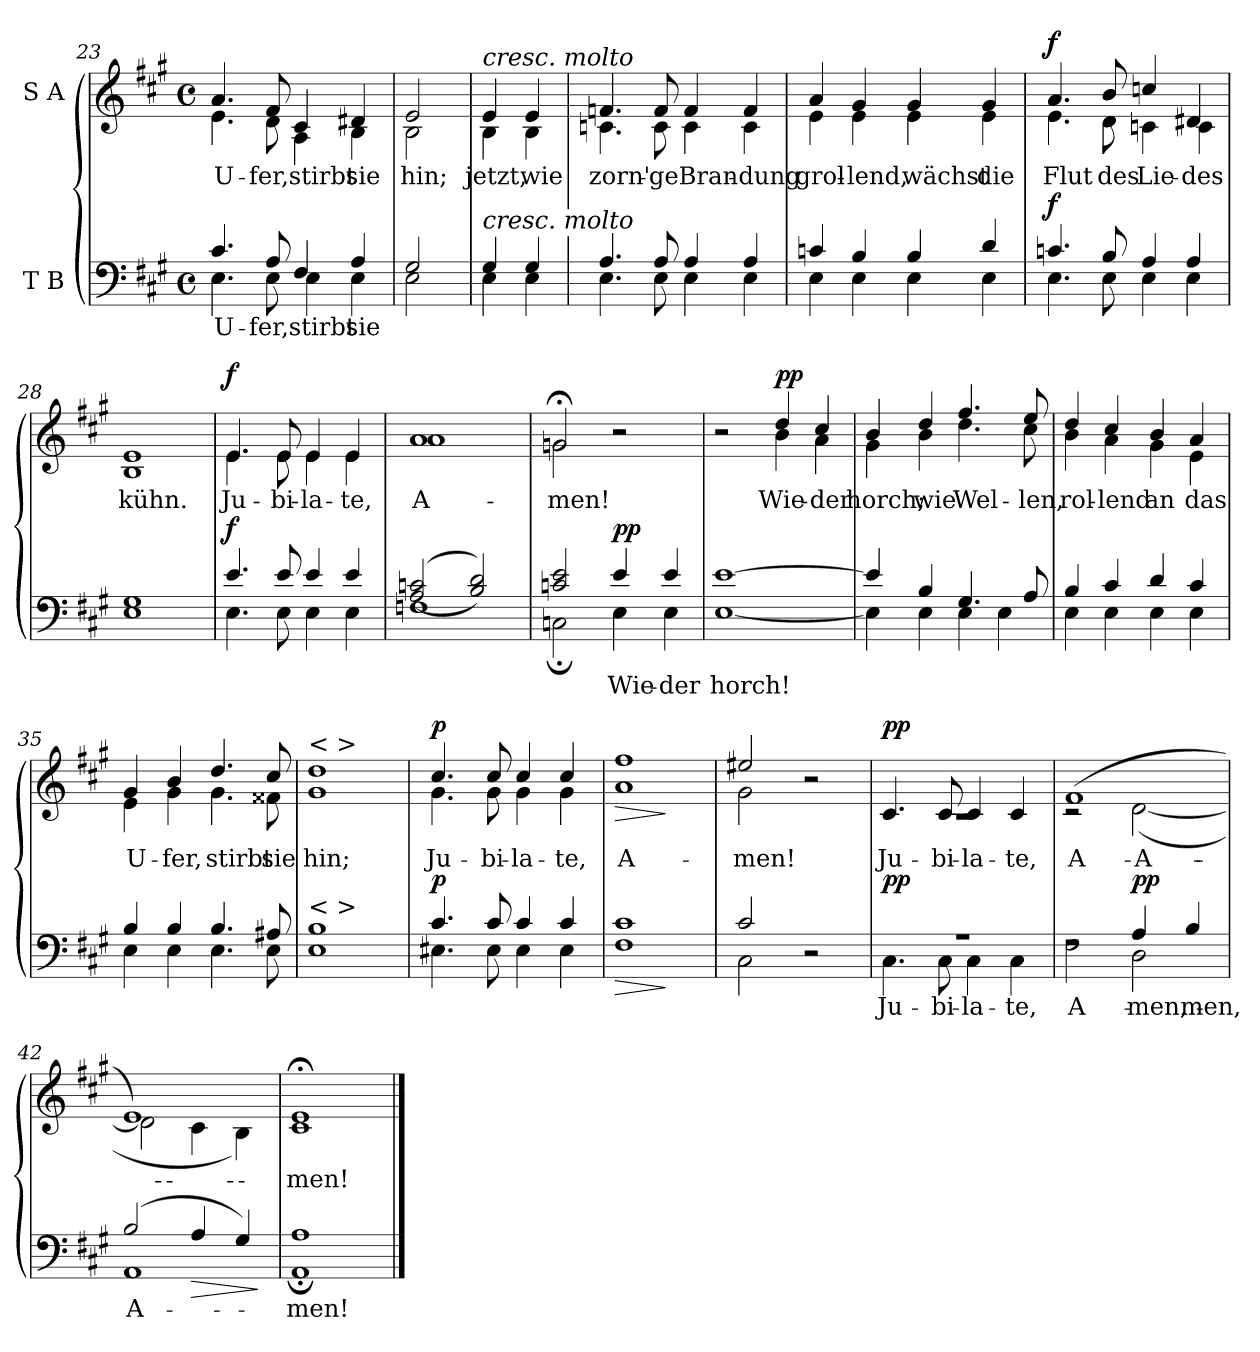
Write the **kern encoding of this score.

**kern	**text	**dynam	**kern	**text	**dynam
*part2	*part2	*part2	*part1	*part1	*part1
*staff2	*staff2	*staff2	*staff1	*staff1	*staff1
*I"T B	*	*	*I"S A	*	*
*clefF4	*	*	*clefG2	*	*
*k[f#c#g#]	*	*	*k[f#c#g#]	*	*
*M4/4	*	*	*M4/4	*	*
*met(c)	*	*	*met(c)	*	*
=23	=23	=23	=23	=23	=23
!	!LO:LY:b	!	!	!LO:LY:b	!
*^	*	*	*^	*	*
4.c#/	4.E\	U-	.	4.a/	4.e\	U-	.
!	!	!LO:LY:b	!	!	!	!LO:LY:b	!
8A/	8E\	-fer,	.	8f#/	8d\	-fer,	.
!	!	!LO:LY:b	!	!	!	!LO:LY:b	!
4F#/	4E\	stirbt	.	4c#/	4A\	stirbt	.
!	!	!LO:LY:b	!	!	!	!LO:LY:b	!
4A/	4E\	sie	.	4d#X/	4B\	sie	.
=24	=24	=24	=24	=24	=24	=24	=24
!	!	!	!	!	!	!LO:LY:b	!
2G#/	2E\	.	.	2e/	2B\	hin;	.
!!LO:LB:g=z	!!
=24X1	=24X1	=24X1	=24X1	=24X1	=24X1	=24X1	=24X1
!	!	!	!	!LO:TX:a:i:t=cresc. molto	!	!	!
!LO:TX:a:i:t=cresc. molto	!	!	!	!	!	!	!
!	!	!	!	!	!	!LO:LY:b	!
4G#/	4E\	.	.	4e/	4B\	jetzt,	.
!	!	!	!	!	!	!LO:LY:b	!
4G#/	4E\	.	.	4e/	4B\	wie	.
=25	=25	=25	=25	=25	=25	=25	=25
!	!	!	!	!	!	!LO:LY:b	!
4.A/	4.E\	.	.	4.fn/	4.cn\	zorn'-	.
!	!	!	!	!	!	!LO:LY:b	!
8A/	8E\	.	.	8f/	8c\	-ge	.
!	!	!	!	!	!	!LO:LY:b	!
4A/	4E\	.	.	4f/	4c\	Bran-	.
!	!	!	!	!	!	!LO:LY:b	!
4A/	4E\	.	.	4f/	4c\	-dung	.
=26	=26	=26	=26	=26	=26	=26	=26
!	!	!	!	!	!	!LO:LY:b	!
4cn/	4E\	.	.	4a/	4e\	grol-	.
!	!	!	!	!	!	!LO:LY:b	!
4B/	4E\	.	.	4g#/	4e\	-lend,	.
!	!	!	!	!	!	!LO:LY:b	!
4B/	4E\	.	.	4g#/	4e\	wächst	.
!	!	!	!	!	!	!LO:LY:b	!
4d/	4E\	.	.	4g#/	4e\	die	.
=27	=27	=27	=27	=27	=27	=27	=27
!	!	!	!LO:DY:a	!	!	!LO:LY:b	!LO:DY:a
4.cn/	4.E\	.	f	4.a/	4.e\	Flut	f
!	!	!	!	!	!	!LO:LY:b	!
8B/	8E\	.	.	8b/	8d\	des	.
!	!	!	!	!	!	!LO:LY:b	!
4A/	4E\	.	.	4ccn/	4cn\	Lie-	.
!	!	!	!	!	!	!LO:LY:b	!
4A/	4E\	.	.	4d#X/	4c\	-des	.
=28	=28	=28	=28	=28	=28	=28	=28
!	!	!	!	!	!	!LO:LY:b	!
1G#	1E	.	.	1e	1B	kühn.	.
!!LO:LB:g=z	!!
=29	=29	=29	=29	=29	=29	=29	=29
!	!	!	!LO:DY:a	!	!	!LO:LY:b	!LO:DY:a
4.e/	4.E\	.	f	4.e/	4.e\	Ju-	f
!	!	!	!	!	!	!LO:LY:b	!
8e/	8E\	.	.	8e/	8e\	-bi-	.
!	!	!	!	!	!	!LO:LY:b	!
4e/	4E\	.	.	4e/	4e\	-la-	.
!	!	!	!	!	!	!LO:LY:b	!
4e/	4E\	.	.	4e/	4e\	-te,	.
=30	=30	=30	=30	=30	=30	=30	=30
!	!	!	!	!	!	!LO:LY:b	!
((2A/ 2cn/	1Fn	.	.	1a	1a	A-	.
2B/ 2d/))	.	.	.	.	.	.	.
=31	=31	=31	=31	=31	=31	=31	=31
!	!	!	!	!	!	!LO:LY:b	!
2cn/ 2e/	2Cn;\	.	.	2gn;</	2g\	-men!	.
!	!	!LO:LY:b	!LO:DY:a	!	!	!	!
4e/	4E\	Wie-	pp	2r	2ryy	.	.
!	!	!LO:LY:b	!	!	!	!	!
4e/	4E\	-der	.	.	.	.	.
=32	=32	=32	=32	=32	=32	=32	=32
!	!	!LO:LY:b	!	!	!	!	!
[1e	[1E	horch!	.	2r	2ryy	.	.
!	!	!	!	!	!	!LO:LY:b	!LO:DY:a
.	.	.	.	4dd/	4b\	Wie-	pp
!	!	!	!	!	!	!LO:LY:b	!
.	.	.	.	4cc#/	4a\	-der	.
=33	=33	=33	=33	=33	=33	=33	=33
!	!	!	!	!	!	!LO:LY:b	!
4e/]	4E\]	.	.	4b/	4g#\	horch;	.
!	!	!	!	!	!	!LO:LY:b	!
4B/	4E\	.	.	4dd/	4b\	wie	.
!	!	!	!	!	!	!LO:LY:b	!
4.G#/	4E\	.	.	4.ff#/	4.dd\	Wel-	.
.	4E\	.	.	.	.	.	.
!	!	!	!	!	!	!LO:LY:b	!
8A/	.	.	.	8ee/	8cc#\	-len,	.
!!LO:LB:g=z	!!
=34	=34	=34	=34	=34	=34	=34	=34
!	!	!	!	!	!	!LO:LY:b	!
4B/	4E\	.	.	4dd/	4b\	rol-	.
!	!	!	!	!	!	!LO:LY:b	!
4c#/	4E\	.	.	4cc#/	4a\	-lend	.
!	!	!	!	!	!	!LO:LY:b	!
4d/	4E\	.	.	4b/	4g#\	an	.
!	!	!	!	!	!	!LO:LY:b	!
4c#/	4E\	.	.	4a/	4e\	das	.
=35	=35	=35	=35	=35	=35	=35	=35
!	!	!	!	!	!	!LO:LY:b	!
4B/	4E\	.	.	4g#/	4e\	U-	.
!	!	!	!	!	!	!LO:LY:b	!
4B/	4E\	.	.	4b/	4g#\	-fer,	.
!	!	!	!	!	!	!LO:LY:b	!
4.B/	4.E\	.	.	4.dd/	4.g#\	stirbt	.
!	!	!	!	!	!	!LO:LY:b	!
8A#X/	8E\	.	.	8cc#/	8f##X\	sie	.
=36	=36	=36	=36	=36	=36	=36	=36
!	!	!	!	!LO:TX:a:t=< >	!	!	!
!LO:TX:a:t=< >	!	!	!	!	!	!	!
!	!	!	!	!	!	!LO:LY:b	!
1B	1E	.	.	1dd	1g#	hin;	.
=37	=37	=37	=37	=37	=37	=37	=37
!	!	!	!LO:DY:a	!	!	!LO:LY:b	!LO:DY:a
4.c#/	4.E#X\	.	p	4.cc#/	4.g#\	Ju-	p
!	!	!	!	!	!	!LO:LY:b	!
8c#/	8E#\	.	.	8cc#/	8g#\	-bi-	.
!	!	!	!	!	!	!LO:LY:b	!
4c#/	4E#\	.	.	4cc#/	4g#\	-la-	.
!	!	!	!	!	!	!LO:LY:b	!
4c#/	4E#\	.	.	4cc#/	4g#\	-te,	.
!!LO:LB:g=z	!!
=38	=38	=38	=38	=38	=38	=38	=38
!	!	!	!LO:HP:b	!	!	!LO:LY:b	!LO:HP:b
1c#	1F#	.	>	1ff#	1a	A-	>
*v	*v	*	*	*	*	*	*
*	*	*	*v	*v	*	*
.	.	]	.	.	]
=39	=39	=39	=39	=39	=39
*^	*	*	*	*	*
!	!	!	!	!	!LO:LY:b	!
*	*	*	*	*^	*	*
2c#/	2C#\	.	.	2ee#X/	2g#\	-men!	.
2r	2ryy	.	.	2r	2ryy	.	.
=40	=40	=40	=40	=40	=40	=40	=40
!	!	!LO:LY:b	!LO:DY:a	!	!	!LO:LY:b	!LO:DY:a
1r	4.C#\	Ju-	pp	4.c#/	1rc	Ju-	pp
!	!	!LO:LY:b	!	!	!	!LO:LY:b	!
.	8C#\	-bi-	.	8c#/	.	-bi-	.
!	!	!LO:LY:b	!	!	!	!LO:LY:b	!
.	4C#\	-la-	.	4c#/	.	-la-	.
!	!	!LO:LY:b	!	!	!	!LO:LY:b	!
.	4C#\	-te,	.	4c#/	.	-te,	.
=41	=41	=41	=41	=41	=41	=41	=41
!	!	!LO:LY:b	!	!	!	!LO:LY:b	!
2rF	2F#\	A-	.	(1f#	2rc	A-	.
!	!	!LO:LY:b	!	!	!	!	!
!	!	!LO:LY:b	!LO:DY:a	!	!	!LO:LY:b	!
4A/	2D\	-men,	pp	.	([2d\	A-	.
!	!	!LO:LY:b	!	!	!	!	!
4B/	.	-men,	.	.	.	.	.
=42	=42	=42	=42	=42	=42	=42	=42
!	!	!LO:LY:b	!	!	!	!	!
!	!	!LO:LY:b	!	!	!	!	!
(2B/	1AA	A-	.	1e)	2d\]	.	.
!	!	!	!LO:HP:b	!	!	!	!
4A/	.	.	>	.	4c#\	.	.
4G#/)	.	.	.	.	4B\)	.	.
*v	*v	*	*	*	*	*	*
*	*	*	*v	*v	*	*
.	.	]	.	.	.
=43	=43	=43	=43	=43	=43
!	!LO:LY:b	!	!	!	!
*^	*	*	*	*	*
!	!	!LO:LY:b	!	!	!LO:LY:b	!
*	*	*	*	*^	*	*
!	!	!	!	!	!	!LO:LY:b	!
1A	1AA;	-men!	.	1e;<	1c#	-men!	.
*v	*v	*	*	*	*	*	*
*	*	*	*v	*v	*	*
==	==	==	==	==	==
*-	*-	*-	*-	*-	*-
